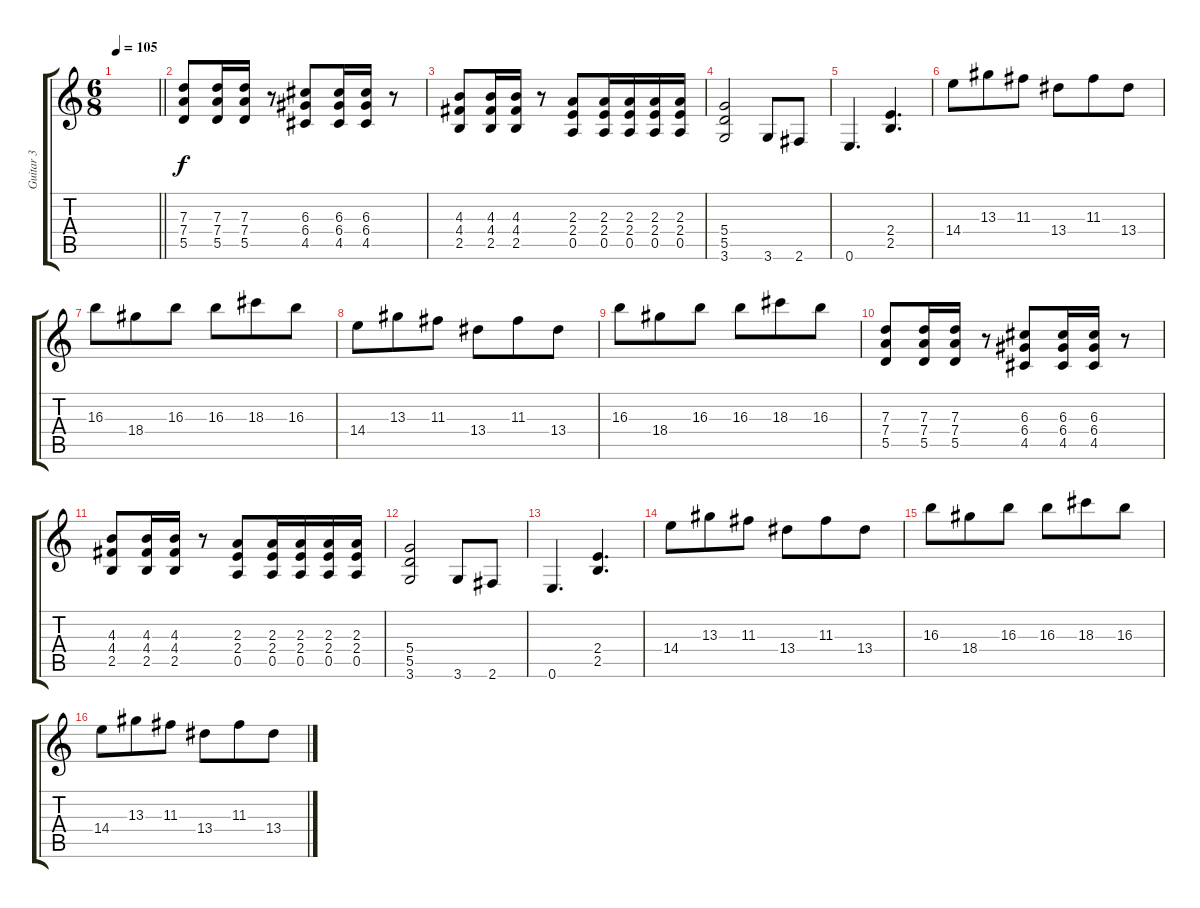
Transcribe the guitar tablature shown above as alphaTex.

\track ("Guitar 3" "Guitar 3") {instrument overdrivenguitar}
\staff {score tabs}
\tuning (E4 B3 G3 D3 A2 E2) {hide}
\ts (6 8)
\tempo 105
\clef g2
\barLineRight lightlight
\ks c
|
\section ("" "")
(7.3 7.4 5.5).8 (7.3 7.4 5.5).16 (7.3 7.4 5.5).16 r.8 (6.3 6.4 4.5).8 (6.3 6.4 4.5).16 (6.3 6.4 4.5).16 r.8 |
(4.3 4.4 2.5).8 (4.3 4.4 2.5).16 (4.3 4.4 2.5).16 r.8 (2.3 2.4 0.5).8 (2.3 2.4 0.5).16 (2.3 2.4 0.5).16 (2.3 2.4 0.5).16 (2.3 2.4 0.5).16 |
(5.4 5.5 3.6).2 3.6.8 2.6.8 |
0.6.4{d} (2.4 2.5).4{d} |
14.4.8 13.3.8 11.3.8 13.4.8 11.3.8 13.4.8 |
16.3.8 18.4.8 16.3.8 16.3.8 18.3.8 16.3.8 |
14.4.8 13.3.8 11.3.8 13.4.8 11.3.8 13.4.8 |
16.3.8 18.4.8 16.3.8 16.3.8 18.3.8 16.3.8 |
(7.3 7.4 5.5).8 (7.3 7.4 5.5).16 (7.3 7.4 5.5).16 r.8 (6.3 6.4 4.5).8 (6.3 6.4 4.5).16 (6.3 6.4 4.5).16 r.8 |
(4.3 4.4 2.5).8 (4.3 4.4 2.5).16 (4.3 4.4 2.5).16 r.8 (2.3 2.4 0.5).8 (2.3 2.4 0.5).16 (2.3 2.4 0.5).16 (2.3 2.4 0.5).16 (2.3 2.4 0.5).16 |
(5.4 5.5 3.6).2 3.6.8 2.6.8 |
0.6.4{d} (2.4 2.5).4{d} |
14.4.8 13.3.8 11.3.8 13.4.8 11.3.8 13.4.8 |
16.3.8 18.4.8 16.3.8 16.3.8 18.3.8 16.3.8 |
14.4.8 13.3.8 11.3.8 13.4.8 11.3.8 13.4.8
